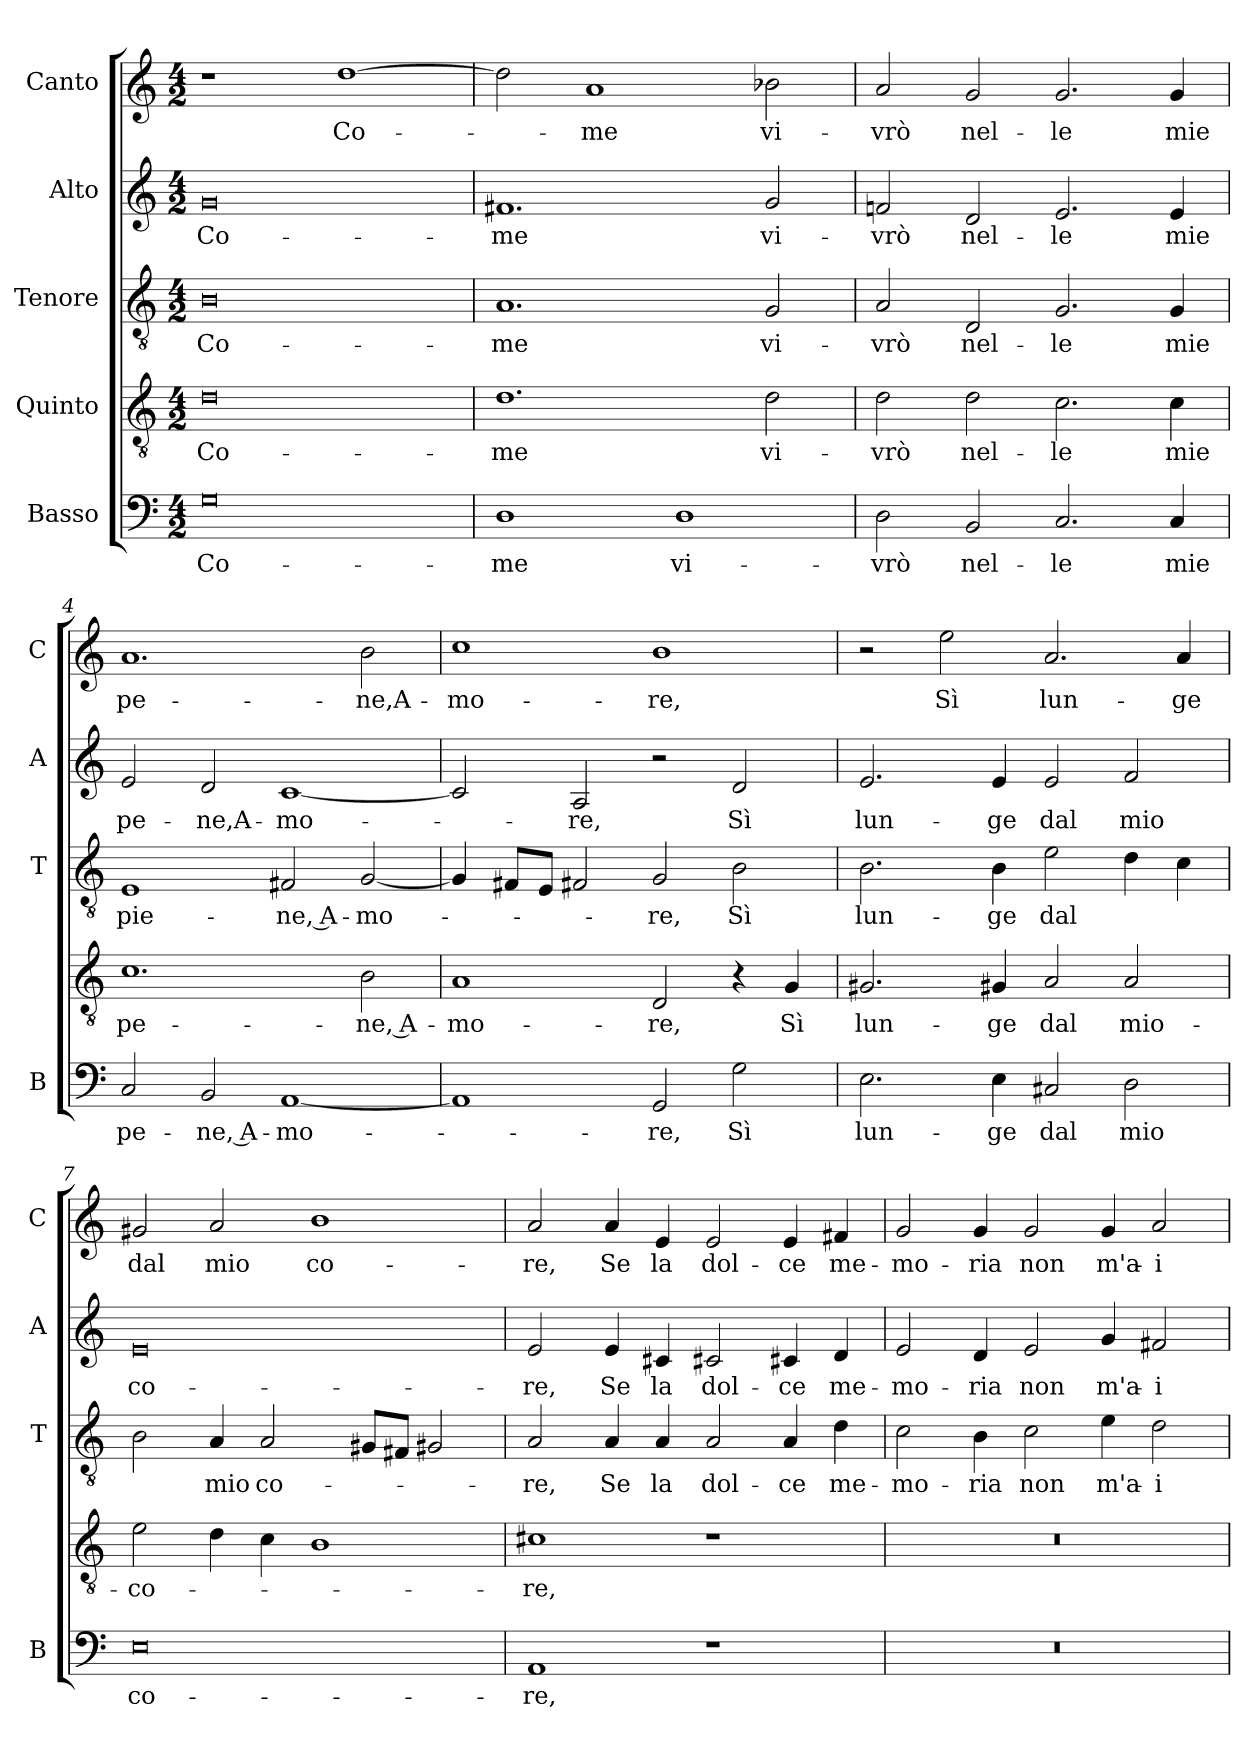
**kern	**text	**kern	**text	**kern	**text	**kern	**text	**kern	**text
*part5	*part5	*part4	*part4	*part3	*part3	*part2	*part2	*part1	*part1
*staff5	*staff5	*staff4	*staff4	*staff3	*staff3	*staff2	*staff2	*staff1	*staff1
*I"Basso	*	*I"Quinto	*	*I"Tenore	*	*I"Alto	*	*I"Canto	*
*I'B	*	*	*	*I'T	*	*I'A	*	*I'C	*
*clefF4	*	*clefGv2	*	*clefGv2	*	*clefG2	*	*clefG2	*
*k[]	*	*k[]	*	*k[]	*	*k[]	*	*k[]	*
*C:	*	*C:	*	*C:	*	*C:	*	*C:	*
*M4/2	*	*M4/2	*	*M4/2	*	*M4/2	*	*M4/2	*
=1	=1	=1	=1	=1	=1	=1	=1	=1	=1
0G	Co-	0d	Co-	0B	Co-	0g	Co-	1r	.
.	.	.	.	.	.	.	.	[1dd	Co-
=2	=2	=2	=2	=2	=2	=2	=2	=2	=2
1D	-me	1.d	-me	1.A	-me	1.f#X	-me	2dd]	.
.	.	.	.	.	.	.	.	1a	-me
1D	vi-	.	.	.	.	.	.	.	.
.	.	2d	vi-	2G	vi-	2g	vi-	2b-X	vi-
=3	=3	=3	=3	=3	=3	=3	=3	=3	=3
2D	-vrò	2d	-vrò	2A	-vrò	2fn	-vrò	2a	-vrò
2BB	nel-	2d	nel-	2D	nel-	2d	nel-	2g	nel-
2.C	-le	2.c	-le	2.G	-le	2.e	-le	2.g	-le
4C	mie	4c	mie	4G	mie	4e	mie	4g	mie
=4	=4	=4	=4	=4	=4	=4	=4	=4	=4
2C	pe-	1.c	pe-	1E	pie-	2e	pe-	1.a	pe-
2BB	-ne, A-	.	.	.	.	2d	-ne,A-	.	.
[1AA	-mo-	.	.	2F#X	-ne, A-	[1c	-mo-	.	.
.	.	2B	-ne, A-	[2G	-mo-	.	.	2b	-ne,A-
=5	=5	=5	=5	=5	=5	=5	=5	=5	=5
1AA]	.	1A	-mo-	4G]	.	2c]	.	1cc	-mo-
.	.	.	.	8F#XL	.	.	.	.	.
.	.	.	.	8EJ	.	.	.	.	.
.	.	.	.	2F#X	.	2A	-re,	.	.
2GG	-re,	2D	-re,	2G	-re,	2r	.	1b	-re,
2G	Sì	4r	.	2B	Sì	2d	Sì	.	.
.	.	4G	Sì	.	.	.	.	.	.
=6	=6	=6	=6	=6	=6	=6	=6	=6	=6
2.E	lun-	2.G#X	lun-	2.B	lun-	2.e	lun-	2r	.
.	.	.	.	.	.	.	.	2ee	Sì
4E	-ge	4G#X	-ge	4B	-ge	4e	-ge	.	.
2C#X	dal	2A	dal	2e	dal	2e	dal	2.a	lun-
2D	mio	2A	mio-	4d	.	2f	mio	.	.
.	.	.	.	4c	.	.	.	4a	-ge
=7	=7	=7	=7	=7	=7	=7	=7	=7	=7
0E	co-	2e	-co-	2B	.	0e	co-	2g#X	dal
.	.	4d	.	4A	mio	.	.	2a	mio
.	.	4c	.	2A	co-	.	.	.	.
.	.	1B	.	.	.	.	.	1b	co-
.	.	.	.	8G#XL	.	.	.	.	.
.	.	.	.	8F#XJ	.	.	.	.	.
.	.	.	.	2G#X	.	.	.	.	.
=8	=8	=8	=8	=8	=8	=8	=8	=8	=8
1AA	-re,	1c#X	-re,	2A	-re,	2e	-re,	2a	-re,
.	.	.	.	4A	Se	4e	Se	4a	Se
.	.	.	.	4A	la	4c#X	la	4e	la
1r	.	1r	.	2A	dol-	2c#X	dol-	2e	dol-
.	.	.	.	4A	-ce	4c#X	-ce	4e	-ce
.	.	.	.	4d	me-	4d	me-	4f#X	me-
=9	=9	=9	=9	=9	=9	=9	=9	=9	=9
0r	.	0r	.	2c	-mo-	2e	-mo-	2g	-mo-
.	.	.	.	4B	-ria	4d	-ria	4g	-ria
.	.	.	.	2c	non	2e	non	2g	non
.	.	.	.	4e	m'a-	4g	m'a-	4g	m'a-
.	.	.	.	2d	-i-	2f#X	-i-	2a	-i-
=	=	=	=	=	=	=	=	=	=
*-	*-	*-	*-	*-	*-	*-	*-	*-	*-
